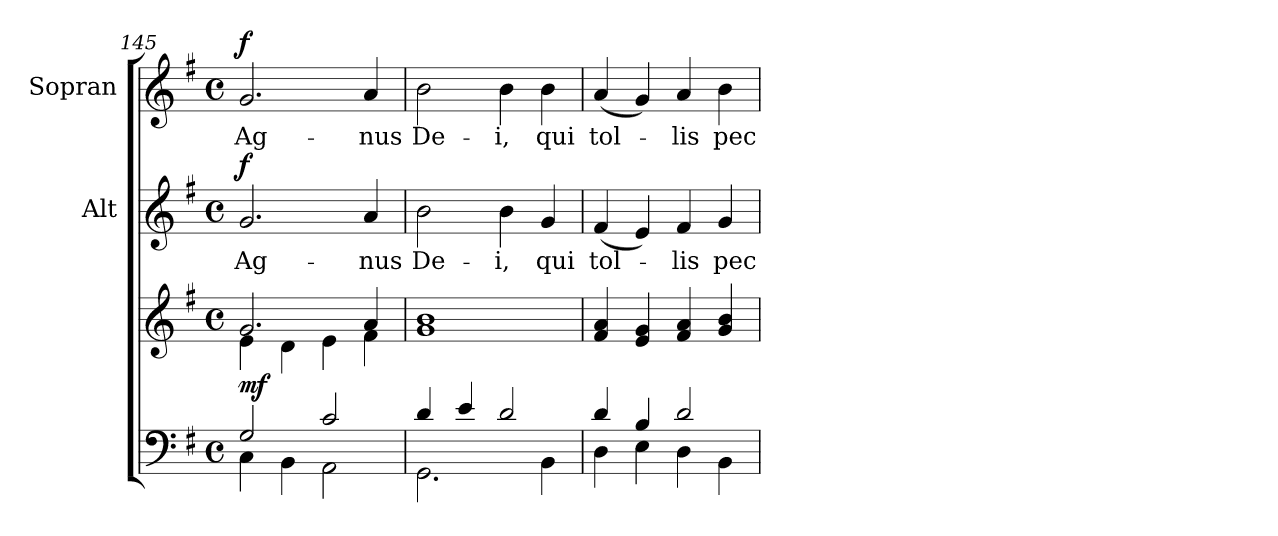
**kern	**kern	**dynam	**kern	**text	**dynam	**kern	**text	**dynam
*part3	*part3	*part3	*part2	*part2	*part2	*part1	*part1	*part1
*staff4	*staff3	*staff3/4	*staff2	*staff2	*staff2	*staff1	*staff1	*staff1
*	*	*	*I"Alt	*	*	*I"Sopran	*	*
*	*	*	*I'A.	*	*	*I'S.	*	*
*clefF4	*clefG2	*	*clefG2	*	*	*clefG2	*	*
*k[f#]	*k[f#]	*	*k[f#]	*	*	*k[f#]	*	*
*G:	*G:	*	*G:	*	*	*G:	*	*
*M4/4	*M4/4	*	*M4/4	*	*	*M4/4	*	*
*met(c)	*met(c)	*	*met(c)	*	*	*met(c)	*	*
=145	=145	=145	=145	=145	=145	=145	=145	=145
*^	*^	*	*	*	*	*	*	*
!	!	!	!	!LO:DY:b	!	!LO:LY:b	!LO:DY:a	!	!LO:LY:b	!LO:DY:a
2G/	4C\	2.g/	4e\	mf	2.g/	Ag-	f	2.g/	Ag-	f
.	4BB\	.	4d\	.	.	.	.	.	.	.
2c/	2AA\	.	4e\	.	.	.	.	.	.	.
!	!	!	!	!	!	!LO:LY:b	!	!	!LO:LY:b	!
.	.	4a/	4f#\	.	4a/	-nus	.	4a/	-nus	.
=146	=146	=146	=146	=146	=146	=146	=146	=146	=146	=146
!	!	!	!	!	!	!LO:LY:b	!	!	!LO:LY:b	!
4d/	2.GG\	1b	1g	.	2b\	De-	.	2b\	De-	.
4e/	.	.	.	.	.	.	.	.	.	.
!	!	!	!	!	!	!LO:LY:b	!	!	!LO:LY:b	!
2d/	.	.	.	.	4b\	-i,	.	4b\	-i,	.
!	!	!	!	!	!	!LO:LY:b	!	!	!LO:LY:b	!
.	4BB\	.	.	.	4g/	qui	.	4b\	qui	.
*	*	*v	*v	*	*	*	*	*	*	*
=147	=147	=147	=147	=147	=147	=147	=147	=147	=147
!	!	!	!	!	!LO:LY:b	!	!	!LO:LY:b	!
4d/	4D\	4f#/ 4a/	.	(<4f#/	tol-	.	(<4a/	tol-	.
4B/	4E\	4e/ 4g/	.	4e/)	.	.	4g/)	.	.
!	!	!	!	!	!LO:LY:b	!	!	!LO:LY:b	!
2d/	4D\	4f#/ 4a/	.	4f#/	-lis	.	4a/	-lis	.
!	!	!	!	!	!LO:LY:b	!	!	!LO:LY:b	!
.	4BB\	4g/ 4b/	.	4g/	pec-	.	4b\	pec-	.
*v	*v	*	*	*	*	*	*	*	*
=	=	=	=	=	=	=	=	=
*-	*-	*-	*-	*-	*-	*-	*-	*-
